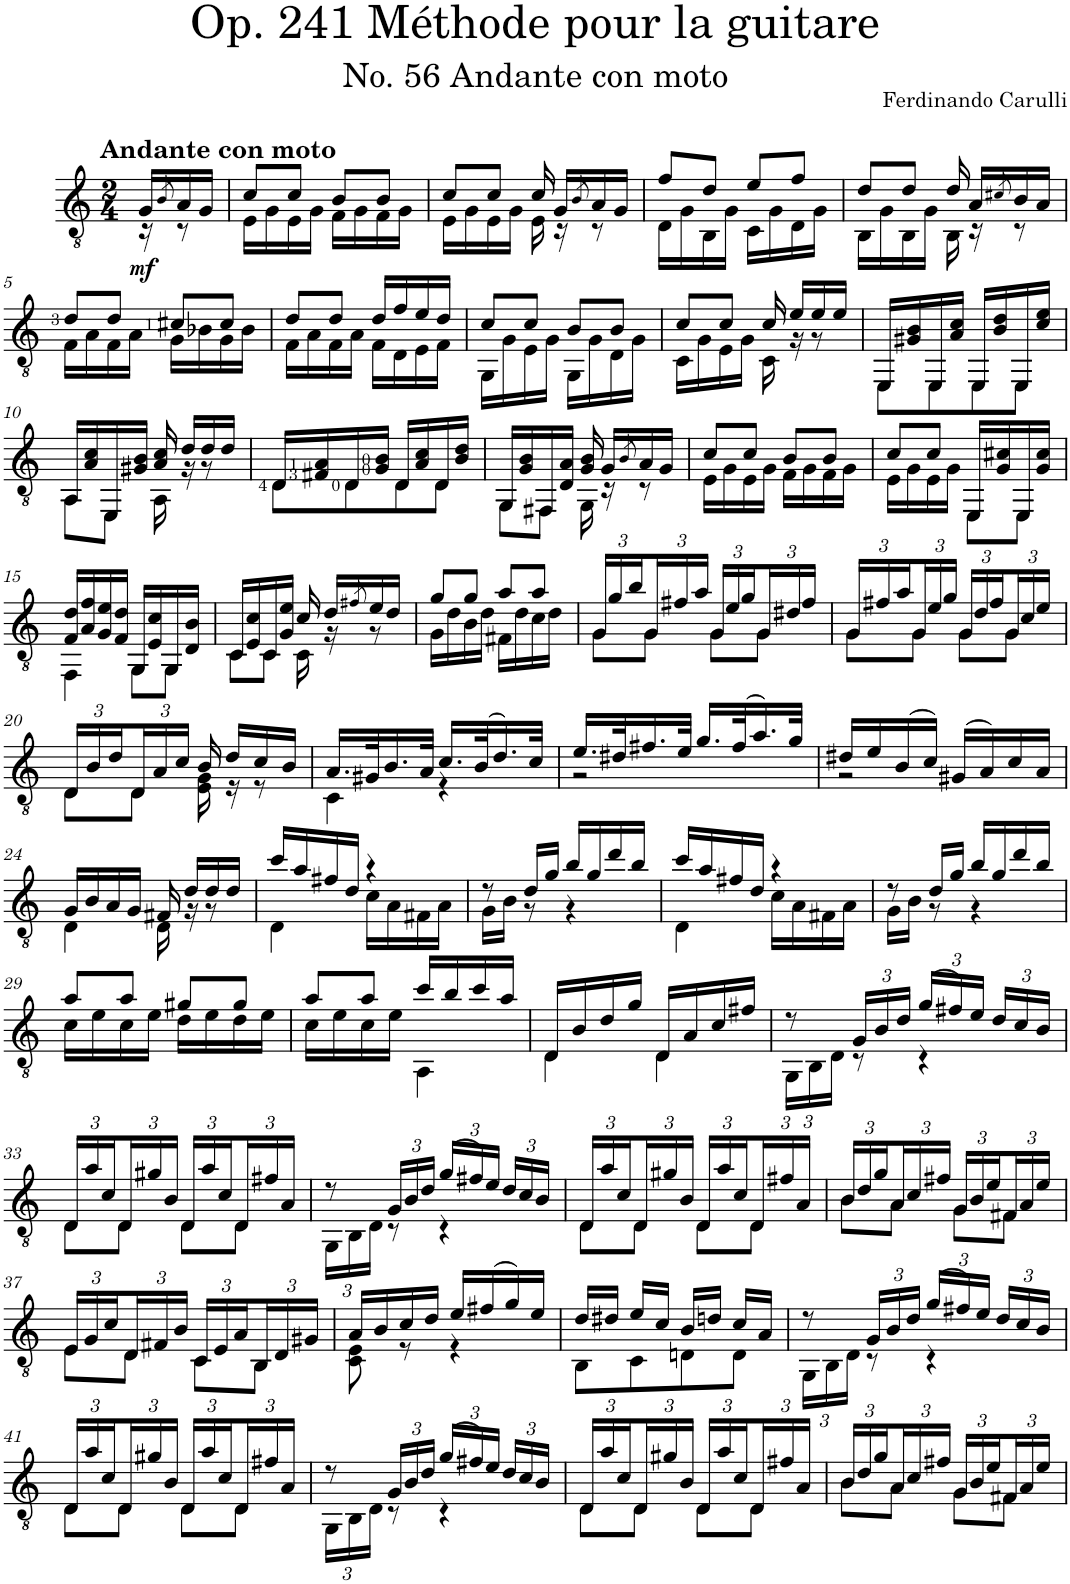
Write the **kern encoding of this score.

**kern	**dynam
*part1	*part1
*staff1	*staff1
*I"Classical Guitar	*
*I'Guit.	*
*clefGv2	*
*k[]	*
*C:	*
*M2/4	*
=	=
*^	*
!LO:TX:a:B:t=Andante con moto	!	!
!	!	!LO:DY:b
16G/LL	16r	mf
8qB/	.	.
16A/	8r	.
16G/JJ	.	.
=1	=1	=1
8c/L	16E\LL	.
.	16G\	.
8c/J	16E\	.
.	16G\JJ	.
8B/L	16F\LL	.
.	16G\	.
8B/J	16F\	.
.	16G\JJ	.
=2	=2	=2
8c/L	16E\LL	.
.	16G\	.
8c/J	16E\	.
.	16G\JJ	.
16c/	16E\	.
16G/LL	16r	.
8qB/	.	.
16A/	8r	.
16G/JJ	.	.
=3	=3	=3
8f/L	16D\LL	.
.	16G\	.
8d/J	16BB\	.
.	16G\JJ	.
8e/L	16C\LL	.
.	16G\	.
8f/J	16D\	.
.	16G\JJ	.
=4	=4	=4
8d/L	16BB\LL	.
.	16G\	.
8d/J	16BB\	.
.	16G\JJ	.
16d/	16BB\	.
16A/LL	16r	.
8qc#X/	.	.
16B/	8r	.
16A/JJ	.	.
!!LO:LB:g=z	!!
=5	=5	=5
8d/L	16F\LL	.
.	16A\	.
8d/J	16F\	.
.	16A\JJ	.
8c#X/L	16G\LL	.
.	16B-X\	.
8c#/J	16G\	.
.	16B-\JJ	.
=6	=6	=6
8d/L	16F\LL	.
.	16A\	.
8d/J	16F\	.
.	16A\JJ	.
16d/LL	16F\LL	.
16f/	16D\	.
16e/	16E\	.
16d/JJ	16F\JJ	.
=7	=7	=7
8c/L	16GG\LL	.
.	16G\	.
8c/J	16E\	.
.	16G\JJ	.
8B/L	16GG\LL	.
.	16G\	.
8B/J	16D\	.
.	16G\JJ	.
=8	=8	=8
8c/L	16C\LL	.
.	16G\	.
8c/J	16E\	.
.	16G\JJ	.
16c/	16C\	.
16e/LL	16r	.
16e/	8r	.
16e/JJ	.	.
=9	=9	=9
16EE/LL	8EE\L	.
16G#X/ 16B/	.	.
16EE/	8EE\	.
16A/ 16c/JJ	.	.
16EE/LL	8EE\	.
16B/ 16d/	.	.
16EE/	8EE\J	.
16c/ 16e/JJ	.	.
!!LO:LB:g=z	!!
=10	=10	=10
16AA/LL	8AA\L	.
16A/ 16c/	.	.
16EE/	8EE\J	.
16G#X/ 16B/JJ	.	.
16A/ 16c/	16AA\	.
16d/LL	16r	.
16d/	8r	.
16d/JJ	.	.
=11	=11	=11
16D/LL	8D\L	.
16F#X/ 16A/	.	.
16D/	8D\	.
16G/ 16B/JJ	.	.
16D/LL	8D\	.
16A/ 16c/	.	.
16D/	8D\J	.
16B/ 16d/JJ	.	.
=12	=12	=12
16GG/LL	8GG\L	.
16G/ 16B/	.	.
16FF#X/	8FF#\J	.
16D/ 16A/JJ	.	.
16G/ 16B/	16GG\	.
16G/LL	16r	.
8qB/	.	.
16A/	8r	.
16G/JJ	.	.
=13	=13	=13
8c/L	16E\LL	.
.	16G\	.
8c/J	16E\	.
.	16G\JJ	.
8B/L	16F\LL	.
.	16G\	.
8B/J	16F\	.
.	16G\JJ	.
=14	=14	=14
8c/L	16E\LL	.
.	16G\	.
8c/J	16E\	.
.	16G\JJ	.
16EE/LL	8EE\L	.
16G/ 16c#X/	.	.
16EE/	8EE\J	.
16G/ 16c#/JJ	.	.
!!LO:LB:g=z	!!
=15	=15	=15
16F/ 16d/LL	4FF\	.
16A/ 16f/	.	.
16G/ 16e/	.	.
16F/ 16d/JJ	.	.
16GG/LL	8GG\L	.
16E/ 16c/	.	.
16GG/	8GG\J	.
16D/ 16B/JJ	.	.
=16	=16	=16
16C/LL	8C\L	.
16E/ 16c/	.	.
16C/	8C\J	.
16G/ 16e/JJ	.	.
16c/	16C\	.
16d/LL	16r	.
8qf#X/	.	.
16e/	8r	.
16d/JJ	.	.
=17	=17	=17
8g/L	16G\LL	.
.	16d\	.
8g/J	16B\	.
.	16d\JJ	.
8a/L	16F#X\LL	.
.	16d\	.
8a/J	16c\	.
.	16d\JJ	.
=18	=18	=18
*Xbrackettup	*	*
24G/LL	8G\L	.
24g/	.	.
24b/	.	.
24G/	8G\J	.
24f#X/	.	.
24a/JJ	.	.
24G/LL	8G\L	.
24e/	.	.
24g/	.	.
24G/	8G\J	.
24d#X/	.	.
24f#/JJ	.	.
=19	=19	=19
24G/LL	8G\L	.
24f#X/	.	.
24a/	.	.
24G/	8G\J	.
24e/	.	.
24g/JJ	.	.
24G/LL	8G\L	.
24d/	.	.
24f#/	.	.
24G/	8G\J	.
24c/	.	.
24e/JJ	.	.
!!LO:LB:g=z	!!
=20	=20	=20
24D/LL	8D\L	.
24B/	.	.
24d/	.	.
24D/	8D\J	.
24A/	.	.
24c/JJ	.	.
16B/	16E\ 16G\	.
16d/LL	16r	.
16c/	8r	.
16B/JJ	.	.
=21	=21	=21
16.A/LL	4C\	.
32G#X/K	.	.
16.B/	.	.
32A/JJk	.	.
16.c/LL	4r	.
(>32B/K	.	.
16.d/)	.	.
32c/JJk	.	.
=22	=22	=22
16.e/LL	2r	.
32d#X/K	.	.
16.f#X/	.	.
32e/JJk	.	.
16.g/LL	.	.
(>32f#/K	.	.
16.a/)	.	.
32g/JJk	.	.
=23	=23	=23
16d#X/LL	2r	.
16e/	.	.
(>16B/	.	.
16c/JJ)	.	.
(>16G#X/LL	.	.
16A/)	.	.
16c/	.	.
16A/JJ	.	.
!!LO:LB:g=z	!!
=24	=24	=24
16G/LL	4D\	.
16B/	.	.
16A/	.	.
16G/JJ	.	.
16F#X/	16D\	.
16d/LL	16r	.
16d/	8r	.
16d/JJ	.	.
=25	=25	=25
16cc/LL	4D\	.
16a/	.	.
16f#X/	.	.
16d/JJ	.	.
4r	16c\LL	.
.	16A\	.
.	16F#X\	.
.	16A\JJ	.
=26	=26	=26
8r	16G\LL	.
.	16B\JJ	.
16d/LL	8r	.
16g/JJ	.	.
16b/LL	4r	.
16g/	.	.
16dd/	.	.
16b/JJ	.	.
=27	=27	=27
16cc/LL	4D\	.
16a/	.	.
16f#X/	.	.
16d/JJ	.	.
4r	16c\LL	.
.	16A\	.
.	16F#X\	.
.	16A\JJ	.
=28	=28	=28
8r	16G\LL	.
.	16B\JJ	.
16d/LL	8r	.
16g/JJ	.	.
16b/LL	4r	.
16g/	.	.
16dd/	.	.
16b/JJ	.	.
!!LO:LB:g=z	!!
=29	=29	=29
8a/L	16c\LL	.
.	16e\	.
8a/J	16c\	.
.	16e\JJ	.
8g#X/L	16d\LL	.
.	16e\	.
8g#/J	16d\	.
.	16e\JJ	.
=30	=30	=30
8a/L	16c\LL	.
.	16e\	.
8a/J	16c\	.
.	16e\JJ	.
16cc/LL	4AA\	.
16b/	.	.
16cc/	.	.
16a/JJ	.	.
=31	=31	=31
16D/LL	4D\	.
16B/	.	.
16d/	.	.
16g/JJ	.	.
16D/LL	4D\	.
16A/	.	.
16c/	.	.
16f#X/JJ	.	.
=32	=32	=32
8r	24GG\LL	.
.	24BB\	.
.	24D\JJ	.
24G/LL	8r	.
24B/	.	.
24d/JJ	.	.
(>24g/LL	4r	.
24f#X/)	.	.
24e/JJ	.	.
24d/LL	.	.
24c/	.	.
24B/JJ	.	.
!!LO:LB:g=z	!!
=33	=33	=33
24D/LL	8D\L	.
24a/	.	.
24c/	.	.
24D/	8D\J	.
24g#X/	.	.
24B/JJ	.	.
24D/LL	8D\L	.
24a/	.	.
24c/	.	.
24D/	8D\J	.
24f#X/	.	.
24A/JJ	.	.
=34	=34	=34
8r	24GG\LL	.
.	24BB\	.
.	24D\JJ	.
24G/LL	8r	.
24B/	.	.
24d/JJ	.	.
(>24g/LL	4r	.
24f#X/)	.	.
24e/JJ	.	.
24d/LL	.	.
24c/	.	.
24B/JJ	.	.
=35	=35	=35
24D/LL	8D\L	.
24a/	.	.
24c/	.	.
24D/	8D\J	.
24g#X/	.	.
24B/JJ	.	.
24D/LL	8D\L	.
24a/	.	.
24c/	.	.
24D/	8D\J	.
24f#X/	.	.
24A/JJ	.	.
=36	=36	=36
24B/LL	8B\L	.
24d/	.	.
24g/	.	.
24A/	8A\J	.
24c/	.	.
24f#X/JJ	.	.
24G/LL	8G\L	.
24B/	.	.
24e/	.	.
24F#X/	8F#\J	.
24A/	.	.
24e/JJ	.	.
!!LO:LB:g=z	!!
=37	=37	=37
24E/LL	8E\L	.
24G/	.	.
24c/	.	.
24D/	8D\J	.
24F#X/	.	.
24B/JJ	.	.
24C/LL	8C\L	.
24E/	.	.
24A/	.	.
24BB/	8BB\J	.
24D/	.	.
24G#X/JJ	.	.
=38	=38	=38
16A/LL	8C\ 8E\	.
16B/	.	.
16c/	8r	.
16d/JJ	.	.
16e/LL	4r	.
(>16f#X/	.	.
16g/)	.	.
16e/JJ	.	.
=39	=39	=39
16d/LL	8BB\L	.
16d#X/JJ	.	.
16e/LL	8C\	.
16c/JJ	.	.
16B/LL	8Dn\	.
16dn/JJ	.	.
16c/LL	8D\J	.
16A/JJ	.	.
=40	=40	=40
8r	24GG\LL	.
.	24BB\	.
.	24D\JJ	.
24G/LL	8r	.
24B/	.	.
24d/JJ	.	.
(>24g/LL	4r	.
24f#X/)	.	.
24e/JJ	.	.
24d/LL	.	.
24c/	.	.
24B/JJ	.	.
!!LO:LB:g=z	!!
=41	=41	=41
24D/LL	8D\L	.
24a/	.	.
24c/	.	.
24D/	8D\J	.
24g#X/	.	.
24B/JJ	.	.
24D/LL	8D\L	.
24a/	.	.
24c/	.	.
24D/	8D\J	.
24f#X/	.	.
24A/JJ	.	.
=42	=42	=42
8r	24GG\LL	.
.	24BB\	.
.	24D\JJ	.
24G/LL	8r	.
24B/	.	.
24d/JJ	.	.
(>24g/LL	4r	.
24f#X/)	.	.
24e/JJ	.	.
24d/LL	.	.
24c/	.	.
24B/JJ	.	.
=43	=43	=43
24D/LL	8D\L	.
24a/	.	.
24c/	.	.
24D/	8D\J	.
24g#X/	.	.
24B/JJ	.	.
24D/LL	8D\L	.
24a/	.	.
24c/	.	.
24D/	8D\J	.
24f#X/	.	.
24A/JJ	.	.
=44	=44	=44
24B/LL	8B\L	.
24d/	.	.
24g/	.	.
24A/	8A\J	.
24c/	.	.
24f#X/JJ	.	.
24G/LL	8G\L	.
24B/	.	.
24e/	.	.
24F#X/	8F#\J	.
24A/	.	.
24e/JJ	.	.
*v	*v	*
=	=
*-	*-
